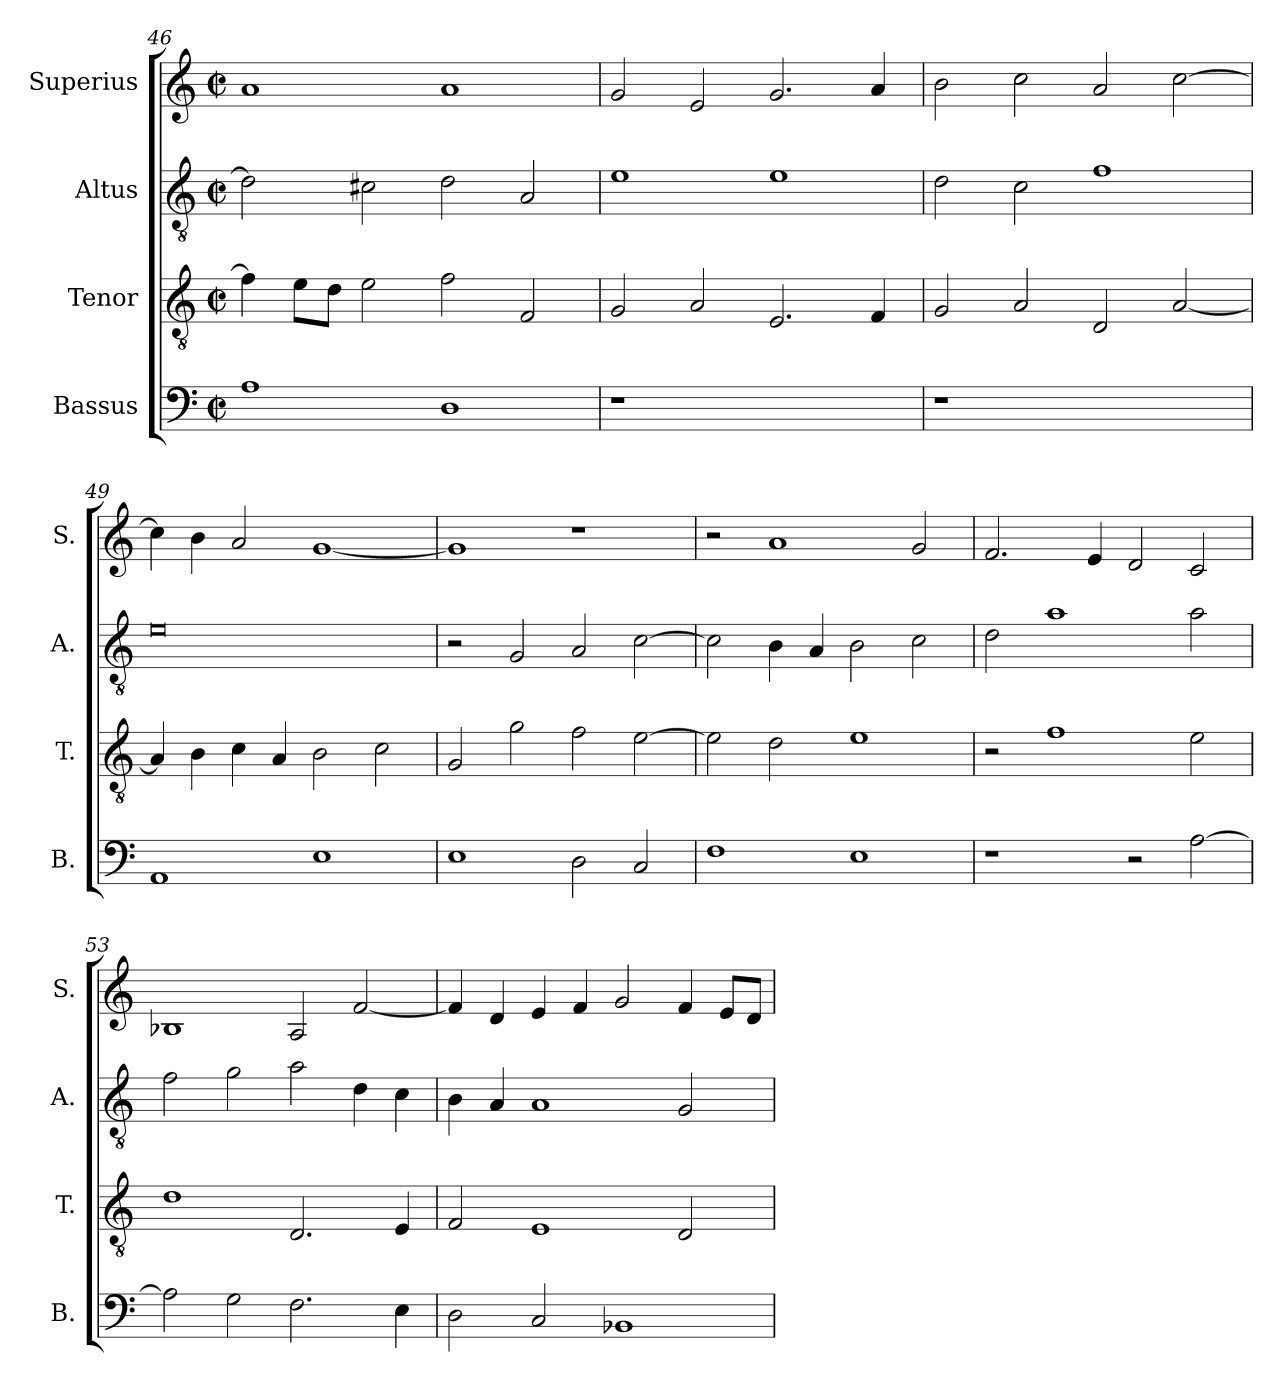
**kern	**kern	**kern	**kern
*part4	*part3	*part2	*part1
*staff4	*staff3	*staff2	*staff1
*I"Bassus	*I"Tenor	*I"Altus	*I"Superius
*I'B.	*I'T.	*I'A.	*I'S.
*clefF4	*clefGv2	*clefGv2	*clefG2
*	*ITrd7c12	*ITrd7c12	*
*k[]	*k[]	*k[]	*k[]
*C:	*C:	*C:	*C:
*M2/2	*M2/2	*M2/2	*M2/2
*met(c|)	*met(c|)	*met(c|)	*met(c|)
=46	=46	=46	=46
1Ai	4Fi\]	2Di\]	1ai
.	8Ei\L	.	.
.	8Di\J	.	.
.	2Ei\	2C#Xi\	.
1Di	2Fi\	2Di\	1ai
.	2FFi/	2AAi/	.
=47	=47	=47	=47
!LO:N:vis=1	!	!	!
1r	2GGi/	1Ei	2gi/
.	2AAi/	.	2ei/
1ryy	2.EEi/	1Ei	2.gi/
.	4FFi/	.	4ai/
!!LO:PB:g=z
=48	=48	=48	=48
!LO:N:vis=1	!	!	!
1r	2GGi/	2Di\	2bi\
.	2AAi/	2Ci\	2cci\
1ryy	2DDi/	1Fi	2ai/
.	[<2AAi/	.	[>2cci\
=49	=49	=49	=49
1AAi	4AAi/]	0Ei	4cci\]
.	4BBi\	.	4bi\
.	4Ci\	.	2ai/
.	4AAi/	.	.
1Ei	2BBi\	.	[<1gi
.	2Ci\	.	.
=50	=50	=50	=50
1Ei	2GGi/	2r	1gi]
.	2Gi\	2GGi/	.
2Di\	2Fi\	2AAi/	1r
2Ci/	[>2Ei\	[>2Ci\	.
=51	=51	=51	=51
1Fi	2Ei\]	2Ci\]	2r
.	2Di\	4BBi\	1ai
.	.	4AAi/	.
1Ei	1Ei	2BBi\	.
.	.	2Ci\	2gi/
=52	=52	=52	=52
1r	2r	2Di\	2.fi/
.	1Fi	1Ai	.
.	.	.	4ei/
2r	.	.	2di/
[>2Ai\	2Ei\	2Ai\	2ci/
!!LO:LB:g=z
=53	=53	=53	=53
2Ai\]	1Di	2Fi\	1B-Xi
2Gi\	.	2Gi\	.
2.Fi\	2.DDi/	2Ai\	2Ai/
.	.	4Di\	[<2fi/
4Ei\	4EEi/	4Ci\	.
=54	=54	=54	=54
2Di\	2FFi/	4BBi\	4fi/]
.	.	4AAi/	4di/
2Ci/	1EEi	1AAi	4ei/
.	.	.	4fi/
1BB-Xi	.	.	2gi/
.	2DDi/	2GGi/	4fi/
.	.	.	8ei/L
.	.	.	8di/J
=	=	=	=
*-	*-	*-	*-
